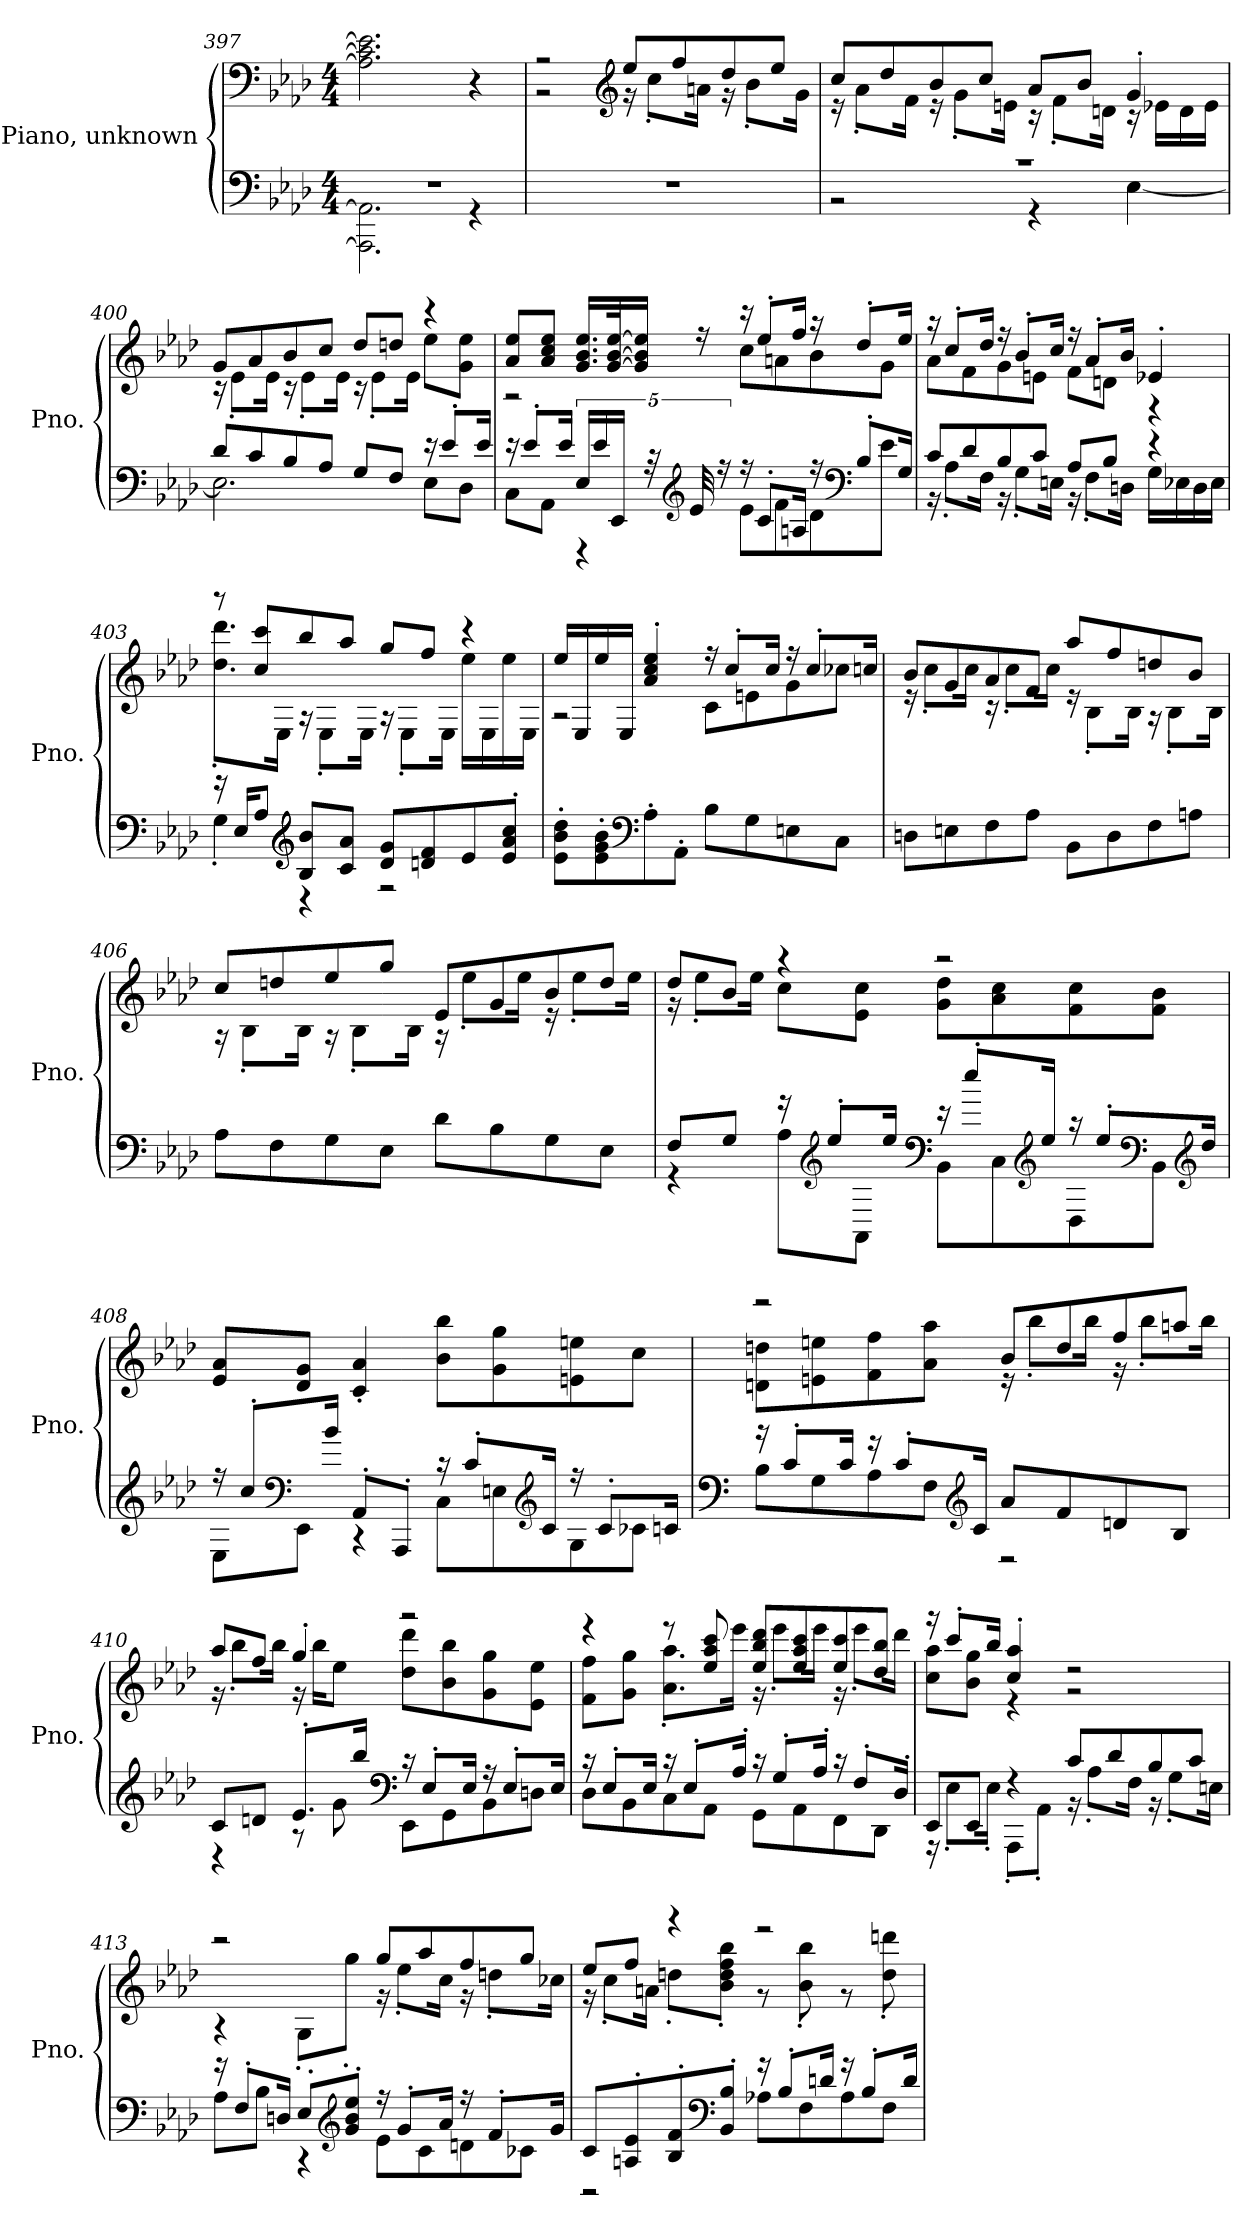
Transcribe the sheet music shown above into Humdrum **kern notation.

**kern	**kern
*part1	*part1
*staff2	*staff1
*I"Piano, unknown	*
*I'Pno.	*
*clefF4	*clefF4
*k[b-e-a-d-]	*k[b-e-a-d-]
*M4/4	*M4/4
=397	=397
*^	*
1r	2.AAA-\] 2.AA-\]	2.A-\] 2.c\] 2.e-\]
.	4r	4r
*v	*v	*
=398	=398
*	*^
1r	2r	2r
*	*clefG2	*
.	8ee-/L	16r
.	.	8cc'\L
.	8ff/	.
.	.	16an\Jk
.	8dd-/	16r
.	.	8b-'\L
.	8ee-/J	.
.	.	16g\Jk
!!LO:LB:g=z	!!
=399	=399	=399
*^	*	*
1r	2r	8cc/L	16r
.	.	.	8a-'\L
.	.	8dd-/	.
.	.	.	16f\Jk
.	.	8b-/	16r
.	.	.	8g'\L
.	.	8cc/J	.
.	.	.	16en\Jk
.	4r	8a-/L	16r
.	.	.	8f'\L
.	.	8b-/J	.
.	.	.	16dn\Jk
.	[4E-\	4g'/	16r
.	.	.	16e-X\LL
.	.	.	16d\
.	.	.	16e-\JJ
=400	=400	=400	=400
8d-/L	2.E-\]	8g/L	16r
.	.	.	8e-'\L
8c/	.	8a-/	.
.	.	.	16e-\Jk
8B-/	.	8b-/	16r
.	.	.	8e-'\L
8A-/J	.	8cc/J	.
.	.	.	16e-\Jk
8G/L	.	8dd-/L	16r
.	.	.	8e-'\L
8F/J	.	8ddn/J	.
.	.	.	16e-\Jk
16r	8E-\L	4r	8ee-\L
8e-'/L	.	.	.
.	8D-\J	.	8g\ 8ee-\J
16e-/Jk	.	.	.
!!LO:LB:g=z	!!
=401	=401	=401	=401
16r	8C\L	8a-/ 8ee-/L	2r
8e-'/L	.	.	.
.	8AA-\J	8a-/ 8cc/ 8ee-/J	.
16e-/Jk	.	.	.
20E-/LL	4r	16.g/ 16.b-/ 16.ee-/LL	.
20e-/	.	.	.
.	.	[32g/ [32b-/ [32ee-/K	.
20EE-/JJ	.	.	.
.	.	16g/] 16b-/] 16ee-/]JJ	.
40r	.	.	.
*clefG2	*	*	*
40e-/	.	.	.
.	.	16r	.
20r	.	.	.
16r	8e-\L	16r	8cc\L
8c'/L	.	8ee-'/L	.
.	8f\	.	8an\
16An/Jk	.	16ff/Jk	.
16r	8d-\	16r	8b-\
*clefF4	*	*	*
8B-'/L	.	8dd-'/L	.
.	8e-\J	.	8g\J
16G/Jk	.	16ee-/Jk	.
=402	=402	=402	=402
8c/L	16r	16r	8a-\L
.	8A-'\L	8cc'/L	.
8d-/	.	.	8f\
.	16F\Jk	16dd-/Jk	.
8B-/	16r	16r	8g\
.	8G'\L	8b-'/L	.
8c/J	.	.	8en\J
.	16En\Jk	16cc/Jk	.
8A-/L	16r	16r	8f\L
.	8F'\L	8a-'/L	.
8B-/J	.	.	8dn\J
.	16Dn\Jk	16b-/Jk	.
4r	16G\LL	4e-X'/	4r
.	16E-X\	.	.
.	16D\	.	.
.	16E-\JJ	.	.
!!LO:LB:g=z	!!
=403	=403	=403	=403
16r	4G'\	8r	8.dd-\' 8.ddd-\'L
16E-/KL	.	.	.
8A-/J	.	8cc/ 8ccc/L	.
.	.	.	16E-\Jk
*clefG2	*	*	*
8B-/ 8b-/L	4r	8bb-/	16r
.	.	.	8E-'\L
8c/ 8a-/J	.	8aa-/J	.
.	.	.	16E-\Jk
8d-/ 8g/L	2r	8gg/L	16r
.	.	.	8E-'\L
8dn/ 8f/	.	8ff/J	.
.	.	.	16E-\Jk
8e-/	.	4r	16ee-\LL
.	.	.	16E-\
8e-/' 8a-/' 8cc/'J	.	.	16ee-\
.	.	.	16E-\JJ
*v	*v	*	*
=404	=404	=404
8e-\' 8b-\' 8dd-\'L	16ee-/LL	2r
.	16E-/	.
8e-\' 8g\' 8b-\'	16ee-/	.
.	16E-/JJ	.
*clefF4	*	*
8A-'\	4a-/' 4cc/' 4ee-/'	.
8AA-'\J	.	.
8B-\L	16r	8c\L
.	8cc'/L	.
8G\	.	8en\
.	16cc/Jk	.
8En\	16r	8g\
.	8cc'/L	.
8C\J	.	8cc-X\J
.	16ccn/Jk	.
!!LO:PB:g=z	!!
=405	=405	=405
8Dn\L	8b-/L	16r
.	.	8cc'\L
8En\	8g/	.
.	.	16cc\Jk
8F\	8a-/	16r
.	.	8cc'\L
8A-\J	8f/J	.
.	.	16cc\Jk
8BB-\L	8aa-/L	16r
.	.	8B-'\L
8D\	8ff/	.
.	.	16B-\Jk
8F\	8ddn/	16r
.	.	8B-'\L
8An\J	8b-/J	.
.	.	16B-\Jk
=406	=406	=406
8A-\L	8cc/L	16r
.	.	8B-'\L
8F\	8ddn/	.
.	.	16B-\Jk
8G\	8ee-/	16r
.	.	8B-'\L
8E-\J	8gg/J	.
.	.	16B-\Jk
8d-\L	8e-/L	16r
.	.	8ee-'\L
8B-\	8g/	.
.	.	16ee-\Jk
8G\	8b-/	16r
.	.	8ee-'\L
8E-\J	8dd/J	.
.	.	16ee-\Jk
!!LO:LB:g=z	!!
=407	=407	=407
*^	*	*
8F/L	4r	8dd-/L	16r
.	.	.	8ee-'\L
8G/J	.	8b-/J	.
.	.	.	16ee-\Jk
16r	8A-\L	4r	8cc\L
*clefG2	*	*	*
8ee-'/L	.	.	.
.	8AA-\J	.	8e-\ 8cc\J
16ee-/Jk	.	.	.
*clefF4	*	*	*
16r	8BB-\L	2r	8g\ 8dd-\L
8ee-'/L	.	.	.
.	8C\	.	8a-\ 8cc\
*clefG2	*	*	*
16ee-/Jk	.	.	.
16r	8D-\	.	8f\ 8cc\
8ee-'/L	.	.	.
*clefF4	*	*	*
.	8BB-\J	.	8f\ 8b-\J
*clefG2	*	*	*
16dd-/Jk	.	.	.
*	*	*v	*v
!!LO:LB:g=z
=408	=408	=408
16r	8E-\L	8e-/ 8a-/L
8cc'/L	.	.
*clefF4	*	*
.	8EE-\J	8d-/ 8g/J
16b-/Jk	.	.
8AA-'/L	4r	4c/' 4a-/'
8AAA-'/J	.	.
16r	8C\L	8b-\ 8bb-\L
8c'/L	.	.
.	8En\	8g\ 8gg\
*clefG2	*	*
16c/Jk	.	.
16r	8G\	8en\ 8een\
8c'/L	.	.
.	8c-X\J	8cc\J
16cn/Jk	.	.
=409	=409	=409
*clefF4	*	*
*	*	*^
16r	8B-\L	2r	8dn\ 8ddn\L
8c'/L	.	.	.
.	8G\	.	8en\ 8een\
16c/Jk	.	.	.
16r	8A-\	.	8f\ 8ff\
8c'/L	.	.	.
.	8F\J	.	8a-\ 8aa-\J
*clefG2	*	*	*
16c/Jk	.	.	.
8a-/L	2r	8b-/L	16r
.	.	.	8bb-'\L
8f/	.	8dd/	.
.	.	.	16bb-\Jk
8dn/	.	8ff/	16r
.	.	.	8bb-'\L
8B-/J	.	8aan/J	.
.	.	.	16bb-\Jk
!!LO:LB:g=z	!!
=410	=410	=410	=410
8c/L	4r	8aa-/L	16r
.	.	.	8bb-'\L
8dn/J	.	8ff/J	.
.	.	.	16bb-\Jk
8.e-'/L	8r	4gg'/	16r
.	.	.	16bb-\KL
.	8g\	.	8ee-\J
16bb-/Jk	.	.	.
*clefF4	*	*	*
16r	8EE-\L	2r	8dd-\ 8ddd-\L
8E-'/L	.	.	.
.	8GG\	.	8b-\ 8bb-\
16E-/Jk	.	.	.
16r	8BB-\	.	8g\ 8gg\
8E-'/L	.	.	.
.	8Dn\J	.	8e-\ 8ee-\J
16E-/Jk	.	.	.
=411	=411	=411	=411
16r	8D-\L	4r	8f\ 8ff\L
8E-'/L	.	.	.
.	8BB-\	.	8g\ 8gg\J
16E-/Jk	.	.	.
16r	8C\	8r	8.a-\' 8.aa-\'L
8E-'/L	.	.	.
.	8AA-\J	8ee-/ 8aa-/ 8ccc/	.
16A-'/Jk	.	.	16eee-\Jk
16r	8GG\L	8ee-/ 8bb-/ 8ddd-/L	16r
8G'/L	.	.	8eee-'\L
.	8AA-\	8ee-/ 8aa-/ 8ccc/	.
16A-'/Jk	.	.	16eee-\Jk
16r	8FF\	8ee-/ 8ccc/	16r
8F'/L	.	.	8eee-'\L
.	8DD-\J	8dd-/ 8bb-/J	.
16D-'/Jk	.	.	16ddd-\Jk
!!LO:LB:g=z	!!
=412	=412	=412	=412
8EE-/L	16r	16r	8cc\ 8aa-\L
.	8E-'\L	8ccc'/L	.
8EE-/J	.	.	8b-\ 8gg\J
.	16E-'\Jk	16bb-/Jk	.
4r	8AAA-'\L	4cc/' 4aa-/'	4r
.	8AA-'\J	.	.
8c/L	16r	2r	2r
.	8A-'\L	.	.
8d-/	.	.	.
.	16F\Jk	.	.
8B-/	16r	.	.
.	8G'\L	.	.
8c/J	.	.	.
.	16En\Jk	.	.
=413	=413	=413	=413
16r	8A-\L	2r	4r
8F'/L	.	.	.
.	8B-\J	.	.
16Dn/Jk	.	.	.
8E-'/L	4r	.	8G'\L
*clefG2	*	*	*
8g/' 8b-/' 8ee-/'J	.	.	8gg'\J
16r	8e-\L	8gg/L	16r
8g'/L	.	.	8ee-'\L
.	8c\	8aa-/	.
16a-/Jk	.	.	16cc\Jk
16r	8dn\	8ff/	16r
8f'/L	.	.	8ddn'\L
.	8c-X\J	8gg/J	.
16g/Jk	.	.	16cc-X\Jk
!!LO:LB:g=z	!!
=414	=414	=414	=414
8c/L	2r	8ee-/L	16r
.	.	.	8cc'\L
8An/' 8e-/'	.	8ff/J	.
.	.	.	16an\Jk
8B-/' 8f/'	.	4r	8ddn'\L
*clefF4	*	*	*
8BB-/' 8B-/'J	.	.	8b-\' 8dd\' 8ff\' 8bb-\'J
16r	8A-X\L	2r	8r
8B-'/L	.	.	.
.	8F\	.	8b-\' 8bb-\'
16dn/Jk	.	.	.
16r	8A-\	.	8r
8B-'/L	.	.	.
.	8F\J	.	8dd\' 8dddn\'
16d/Jk	.	.	.
*v	*v	*	*
*	*v	*v
=	=
*-	*-
